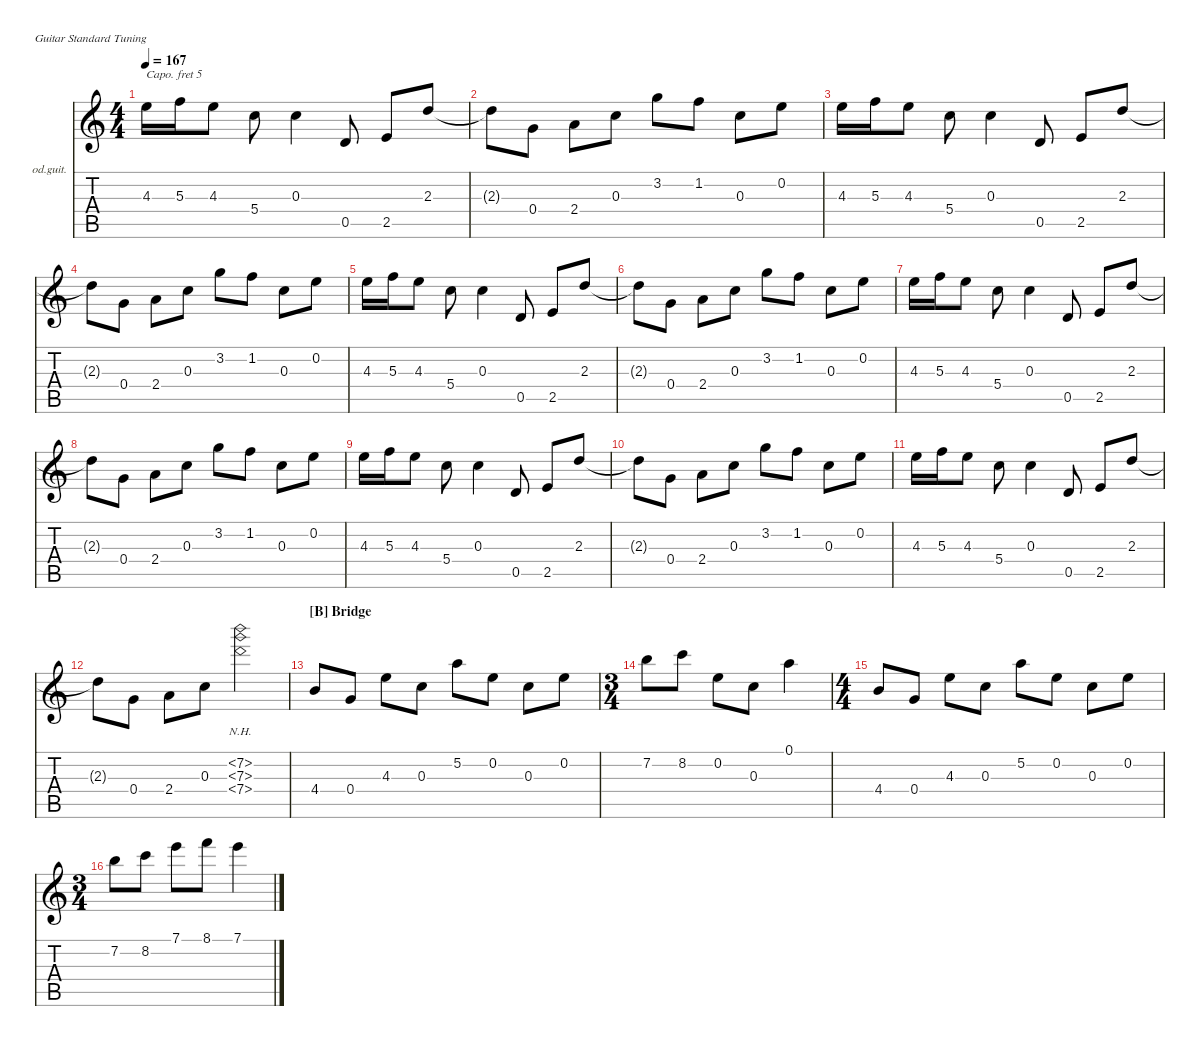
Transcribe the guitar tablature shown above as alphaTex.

\hideDynamics
\bracketExtendMode nobrackets
\firstSystemTrackNameOrientation horizontal
\otherSystemsTrackNameOrientation horizontal
\track ("Main Gt." "od.guit.") {instrument overdrivenguitar}
\staff {score tabs}
\capo 5
\tuning (E4 B3 G3 D3 A2 E2)
\ts (4 4)
\tempo 167
\clef g2
\ks aminor
4.3.16{dy mf} 5.3.16 4.3.8 5.4.8 0.3.4 0.5.8 2.5.8 2.3.8 |
2.3{t}.8 0.4.8 2.4.8 0.3.8 3.2.8 1.2.8 0.3.8 0.2.8 |
4.3.16 5.3.16 4.3.8 5.4.8 0.3.4 0.5.8 2.5.8 2.3.8 |
2.3{t}.8 0.4.8 2.4.8 0.3.8 3.2.8 1.2.8 0.3.8 0.2.8 |
4.3.16 5.3.16 4.3.8 5.4.8 0.3.4 0.5.8 2.5.8 2.3.8 |
2.3{t}.8 0.4.8 2.4.8 0.3.8 3.2.8 1.2.8 0.3.8 0.2.8 |
4.3.16 5.3.16 4.3.8 5.4.8 0.3.4 0.5.8 2.5.8 2.3.8 |
2.3{t}.8 0.4.8 2.4.8 0.3.8 3.2.8 1.2.8 0.3.8 0.2.8 |
4.3.16 5.3.16 4.3.8 5.4.8 0.3.4 0.5.8 2.5.8 2.3.8 |
2.3{t}.8 0.4.8 2.4.8 0.3.8 3.2.8 1.2.8 0.3.8 0.2.8 |
4.3.16 5.3.16 4.3.8 5.4.8 0.3.4 0.5.8 2.5.8 2.3.8 |
2.3{t}.8 0.4.8 2.4.8 0.3.8 (7.2{nh} 7.3{nh} 7.4{nh}).2 |
\section ("B" "Bridge")
4.4.8 0.4.8 4.3.8 0.3.8 5.2.8 0.2.8 0.3.8 0.2.8 |
\ts (3 4)
7.2.8 8.2.8 0.2.8 0.3.8 0.1.4 |
\ts (4 4)
4.4.8 0.4.8 4.3.8 0.3.8 5.2.8 0.2.8 0.3.8 0.2.8 |
\ts (3 4)
7.2.8 8.2.8 7.1.8 8.1.8 7.1.4
